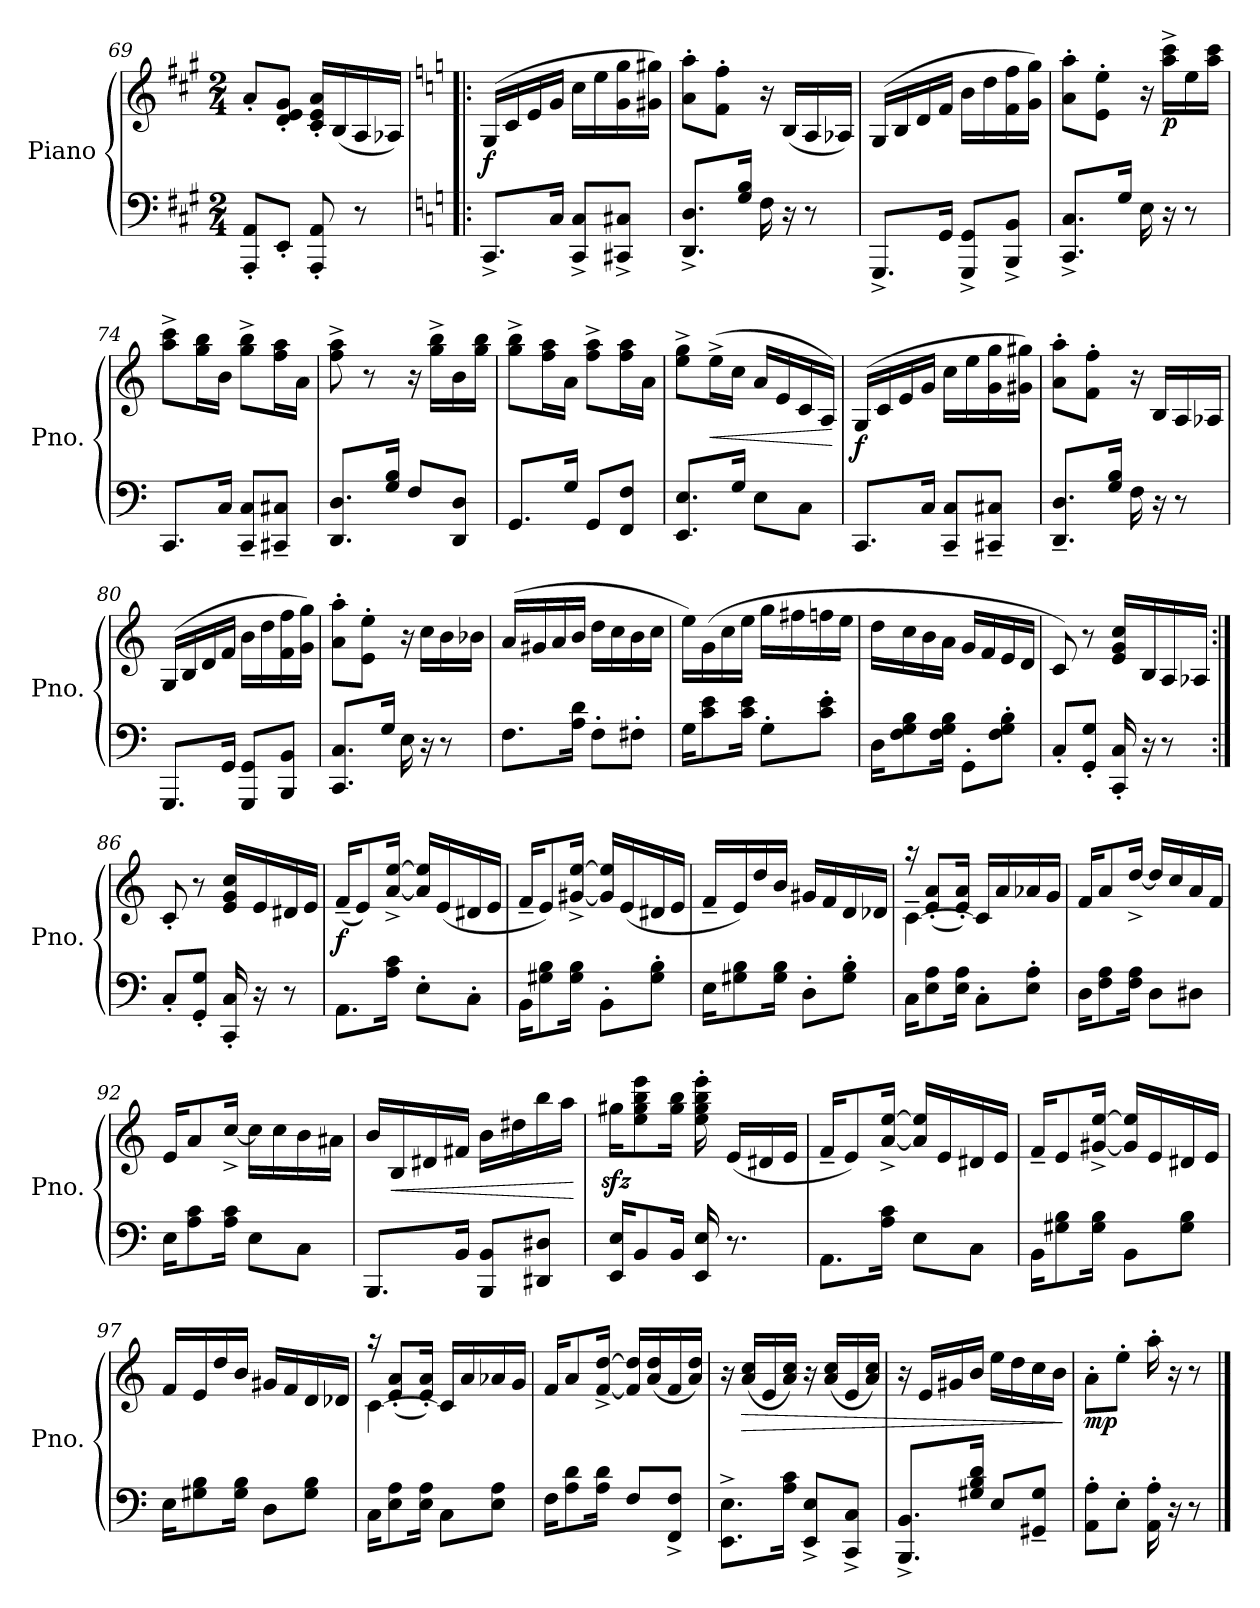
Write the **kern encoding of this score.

**kern	**kern	**dynam
*part1	*part1	*part1
*staff2	*staff1	*staff1/2
*I"Piano	*	*
*I'Pno.	*	*
!!LO:LB:g=z
*clefF4	*clefG2	*
*k[f#c#g#]	*k[f#c#g#]	*
*M2/4	*M2/4	*
=69	=69	=69
8AAA/' 8AA/'L	8a'/L	.
8EE'/J	8d/' 8e/' 8g#/'J	.
8AAA/' 8AA/'	16c#/' 16e/' 16a/'LL	.
.	(<16B/	.
8r	16A/	.
.	16A-X/JJ)	.
=70!|:	=70!|:	=70!|:
*k[]	*k[]	*
!	!	!LO:DY:b
8.CC^/L	(>16G/LL	f
.	16c/	.
.	16e/	.
16C/Jk	16g/JJ	.
8CC/^ 8C/^L	16cc\LL	.
.	16ee\	.
8CC#X/^ 8C#X/^J	16g\ 16gg\	.
.	16g#X\ 16gg#X\JJ)	.
=71	=71	=71
8.DD/^ 8.D/^L	8a\' 8aa\'L	.
.	8f\' 8ff\'J	.
16G/ 16B/Jk	.	.
16F\	16r	.
16r	(<16B/LL	.
8r	16A/	.
.	16A-X/JJ)	.
!!LO:LB:g=z
=72	=72	=72
8.GGG^/L	(>16G/LL	.
.	16B/	.
.	16d/	.
16GG/Jk	16f/JJ	.
8GGG/^ 8GG/^L	16b\LL	.
.	16dd\	.
8BBB/^ 8BB/^J	16f\ 16ff\	.
.	16g\ 16gg\JJ)	.
=73	=73	=73
8.CC/^ 8.C/^L	8a\' 8aa\'L	.
.	8e\' 8ee\'J	.
16G/Jk	.	.
16E\	16r	.
!	!	!LO:DY:b
16r	16aa\^ 16ccc\^LL	p
8r	16ee\	.
.	16aa\ 16ccc\JJ	.
=74	=74	=74
8.CC/L	8aa\^ 8ccc\^L	.
.	16gg\ 16bb\L	.
16C/Jk	16b\JJ	.
8CC/~ 8C/~L	8gg\^ 8bb\^L	.
8CC#X/~ 8C#X/~J	16ff\ 16aa\L	.
.	16a\JJ	.
=75	=75	=75
8.DD/ 8.D/L	8ff\^ 8aa\^	.
.	8r	.
16G/ 16B/Jk	.	.
8F/L	16r	.
.	16gg\^ 16bb\^LL	.
8DD/ 8D/J	16b\	.
.	16gg\ 16bb\JJ	.
!!LO:LB:g=z
=76	=76	=76
8.GG/L	8gg\^ 8bb\^L	.
.	16ff\ 16aa\L	.
16G/Jk	16a\JJ	.
8GG/L	8ff\^ 8aa\^L	.
8FF/ 8F/J	16ff\ 16aa\L	.
.	16a\JJ	.
=77	=77	=77
8.EE/ 8.E/L	8ee\^ 8gg\^L	.
!	!	!LO:HP:b
.	(>16ee^\L	<
16G/Jk	16cc\JJ	.
8E\L	16a/LL	.
.	16e/	.
8C\J	16c/	.
.	16A/JJ)	.
.	.	[
=78	=78	=78
!	!	!LO:DY:b
8.CC/L	(>16G/LL	f
.	16c/	.
.	16e/	.
16C/Jk	16g/JJ	.
8CC/~ 8C/~L	16cc\LL	.
.	16ee\	.
8CC#X/~ 8C#X/~J	16g\ 16gg\	.
.	16g#X\ 16gg#X\JJ)	.
=79	=79	=79
8.DD/~ 8.D/~L	8a\' 8aa\'L	.
.	8f\' 8ff\'J	.
16G/ 16B/Jk	.	.
16F\	16r	.
16r	16B/LL	.
8r	16A/	.
.	16A-X/JJ	.
!!LO:PB:g=z
=80	=80	=80
8.GGG/L	(>16G/LL	.
.	16B/	.
.	16d/	.
16GG/Jk	16f/JJ	.
8GGG/ 8GG/L	16b\LL	.
.	16dd\	.
8BBB/ 8BB/J	16f\ 16ff\	.
.	16g\ 16gg\JJ)	.
=81	=81	=81
8.CC/ 8.C/L	8a\' 8aa\'L	.
.	8e\' 8ee\'J	.
16G/Jk	.	.
16E\	16r	.
16r	16cc\LL	.
8r	16b\	.
.	16b-X\JJ	.
=82	=82	=82
8.F\L	(>16a/LL	.
.	16g#X/	.
.	16a/	.
16A\ 16d\Jk	16b/JJ	.
8F'\L	16dd\LL	.
.	16cc\	.
8F#X'\J	16b\	.
.	16cc\JJ	.
=83	=83	=83
16G\KL	16ee\LL)	.
8c\ 8e\	(>16g\	.
.	16cc\	.
16c\ 16e\Jk	16ee\JJ	.
8G'\L	16gg\LL	.
.	16ff#X\	.
8c\' 8e\'J	16ffn\	.
.	16ee\JJ	.
!!LO:LB:g=z
=84	=84	=84
16D\KL	16dd\LL	.
8F\ 8G\ 8B\	16cc\	.
.	16b\	.
16F\ 16G\ 16B\Jk	16a\JJ	.
8GG'\L	16g/LL	.
.	16f/	.
8F\' 8G\' 8B\'J	16e/	.
.	16d/JJ	.
=85	=85	=85
8C'/L	8c/)	.
8GG/' 8G/'J	8r	.
16CC/' 16C/'	16e/ 16g/ 16cc/LL	.
16r	16B/	.
8r	16A/	.
.	16A-X/JJ	.
=86:|!	=86:|!	=86:|!
8C'/L	8c'/	.
8GG/' 8G/'J	8r	.
16CC/' 16C/'	16e/ 16g/ 16cc/LL	.
16r	16e/	.
8r	16d#X/	.
.	16e/JJ	.
=87	=87	=87
!	!	!LO:DY:b
8.AA\L	(<16f~/KL	f
.	8e/)	.
16A\ 16c\Jk	[16a/^ [16ee/^Jk	.
8E'\L	16a/] 16ee/]LL	.
.	(<16e/	.
8C'\J	16d#X/	.
.	16e/JJ	.
!!LO:LB:g=z
=88	=88	=88
16BB\KL	16f~/KL	.
8G#X\ 8B\	8e/)	.
16G#\ 16B\Jk	[16g#X/^ [16ee/^Jk	.
8BB'\L	16g#/] 16ee/]LL	.
.	(<16e/	.
8G#\' 8B\'J	16d#X/	.
.	16e/JJ	.
=89	=89	=89
16E\KL	16f~/LL	.
8G#X\ 8B\	16e/)	.
.	16dd/	.
16G#\ 16B\Jk	16b/JJ	.
8D'\L	16g#X/LL	.
.	16f/	.
8G#\' 8B\'J	16d/	.
.	16d-X/JJ	.
=90	=90	=90
*	*^	*
16C\KL	[4c~\	16raa	.
8E\ 8A\	.	(>8e/' 8a/'L	.
16E\ 16A\Jk	.	16e/' 16a/'Jk)	.
8C'\L	16c/LL]	4rffyy	.
.	16a/	.	.
8E\' 8A\'J	16a-X/	.	.
.	16g/JJ	.	.
*	*v	*v	*
=91	=91	=91
16D\KL	16f/KL	.
8F\ 8A\	8a/	.
16F\ 16A\Jk	[16dd^/Jk	.
8D\L	16dd/LL]	.
.	16cc/	.
8D#X\J	16a/	.
.	16f/JJ	.
!!LO:LB:g=z
=92	=92	=92
16E\KL	16e/KL	.
8A\ 8c\	8a/	.
16A\ 16c\Jk	[16cc^/Jk	.
8E\L	16cc\LL]	.
.	16cc\	.
8C\J	16b\	.
.	16a#X\JJ	.
=93	=93	=93
8.BBB/L	16b/LL	.
!	!	!LO:HP:b
.	16B/	<
.	16d#X/	.
16BB/Jk	16f#X/JJ	.
8BBB/ 8BB/L	16b\LL	.
.	16dd#X\	.
8DD#X/ 8D#X/J	16bb\	.
.	16aa\JJ	.
.	.	[
=94	=94	=94
16EE/ 16E/KL	16gg#Xzz<\KL	.
8BB/	8ee\ 8gg#\ 8bb\ 8eee\	.
16BB/Jk	16gg#\ 16bb\Jk	.
16EE/ 16E/	16ee\' 16gg#\' 16bb\' 16eee\'	.
8.r	(<16e/LL	.
.	16d#X/	.
.	16e/JJ	.
=95	=95	=95
8.AA\L	16f~/KL	.
.	8e/)	.
16A\ 16c\Jk	[16a/^ [16ee/^Jk	.
8E\L	16a/] 16ee/]LL	.
.	16e/	.
8C\J	16d#X/	.
.	16e/JJ	.
!!LO:LB:g=z
=96	=96	=96
16BB\KL	16f~/KL	.
8G#X\ 8B\	8e/	.
16G#\ 16B\Jk	[16g#X/^ [16ee/^Jk	.
8BB\L	16g#/] 16ee/]LL	.
.	16e/	.
8G#\ 8B\J	16d#X/	.
.	16e/JJ	.
=97	=97	=97
16E\KL	16f/LL	.
8G#X\ 8B\	16e/	.
.	16dd/	.
16G#\ 16B\Jk	16b/JJ	.
8D\L	16g#X/LL	.
.	16f/	.
8G#\ 8B\J	16d/	.
.	16d-X/JJ	.
=98	=98	=98
*	*^	*
16C\KL	[4c\	16raa	.
8E\ 8A\	.	(>8e/' 8a/'L	.
16E\ 16A\Jk	.	16e/' 16a/'Jk)	.
8C\L	16c/LL]	4rffyy	.
.	16a/	.	.
8E\ 8A\J	16a-X/	.	.
.	16g/JJ	.	.
*	*v	*v	*
=99	=99	=99
16F\KL	16f/KL	.
8A\ 8d\	8a/	.
16A\ 16d\Jk	[16f/^ [16dd/^Jk	.
8F/L	16f/] 16dd/]LL	.
.	(<16a/ 16dd/	.
8FF/^ 8F/^J	16f/	.
.	16a/ 16dd/JJ)	.
!!LO:PB:g=z
=100	=100	=100
8.EE\^ 8.E\^L	16r	.
!	!	!LO:HP:b
.	(<16a/ 16cc/LL	>
.	16e/	.
16A\ 16c\Jk	16a/ 16cc/JJ)	.
8EE/^ 8E/^L	16r	.
.	(<16a/ 16cc/LL	.
8CC/^ 8C/^J	16e/	.
.	16a/ 16cc/JJ)	.
=101	=101	=101
8.BBB/^ 8.BB/^L	16r	.
.	16e/LL	.
.	16g#X/	.
16G#X/ 16B/ 16d/Jk	16b/JJ	.
8E/L	16ee\LL	.
.	16dd\	.
8GG#X/~ 8G#/~J	16cc\	.
.	16b\JJ	.
.	.	]
=102	=102	=102
!	!	!LO:DY:b
8AA\' 8A\'L	8a'\L	mp
8E'\J	8ee'\J	.
16AA\' 16A\'	16aa'\	.
16r	16r	.
8r	8r	.
==	==	==
*-	*-	*-
